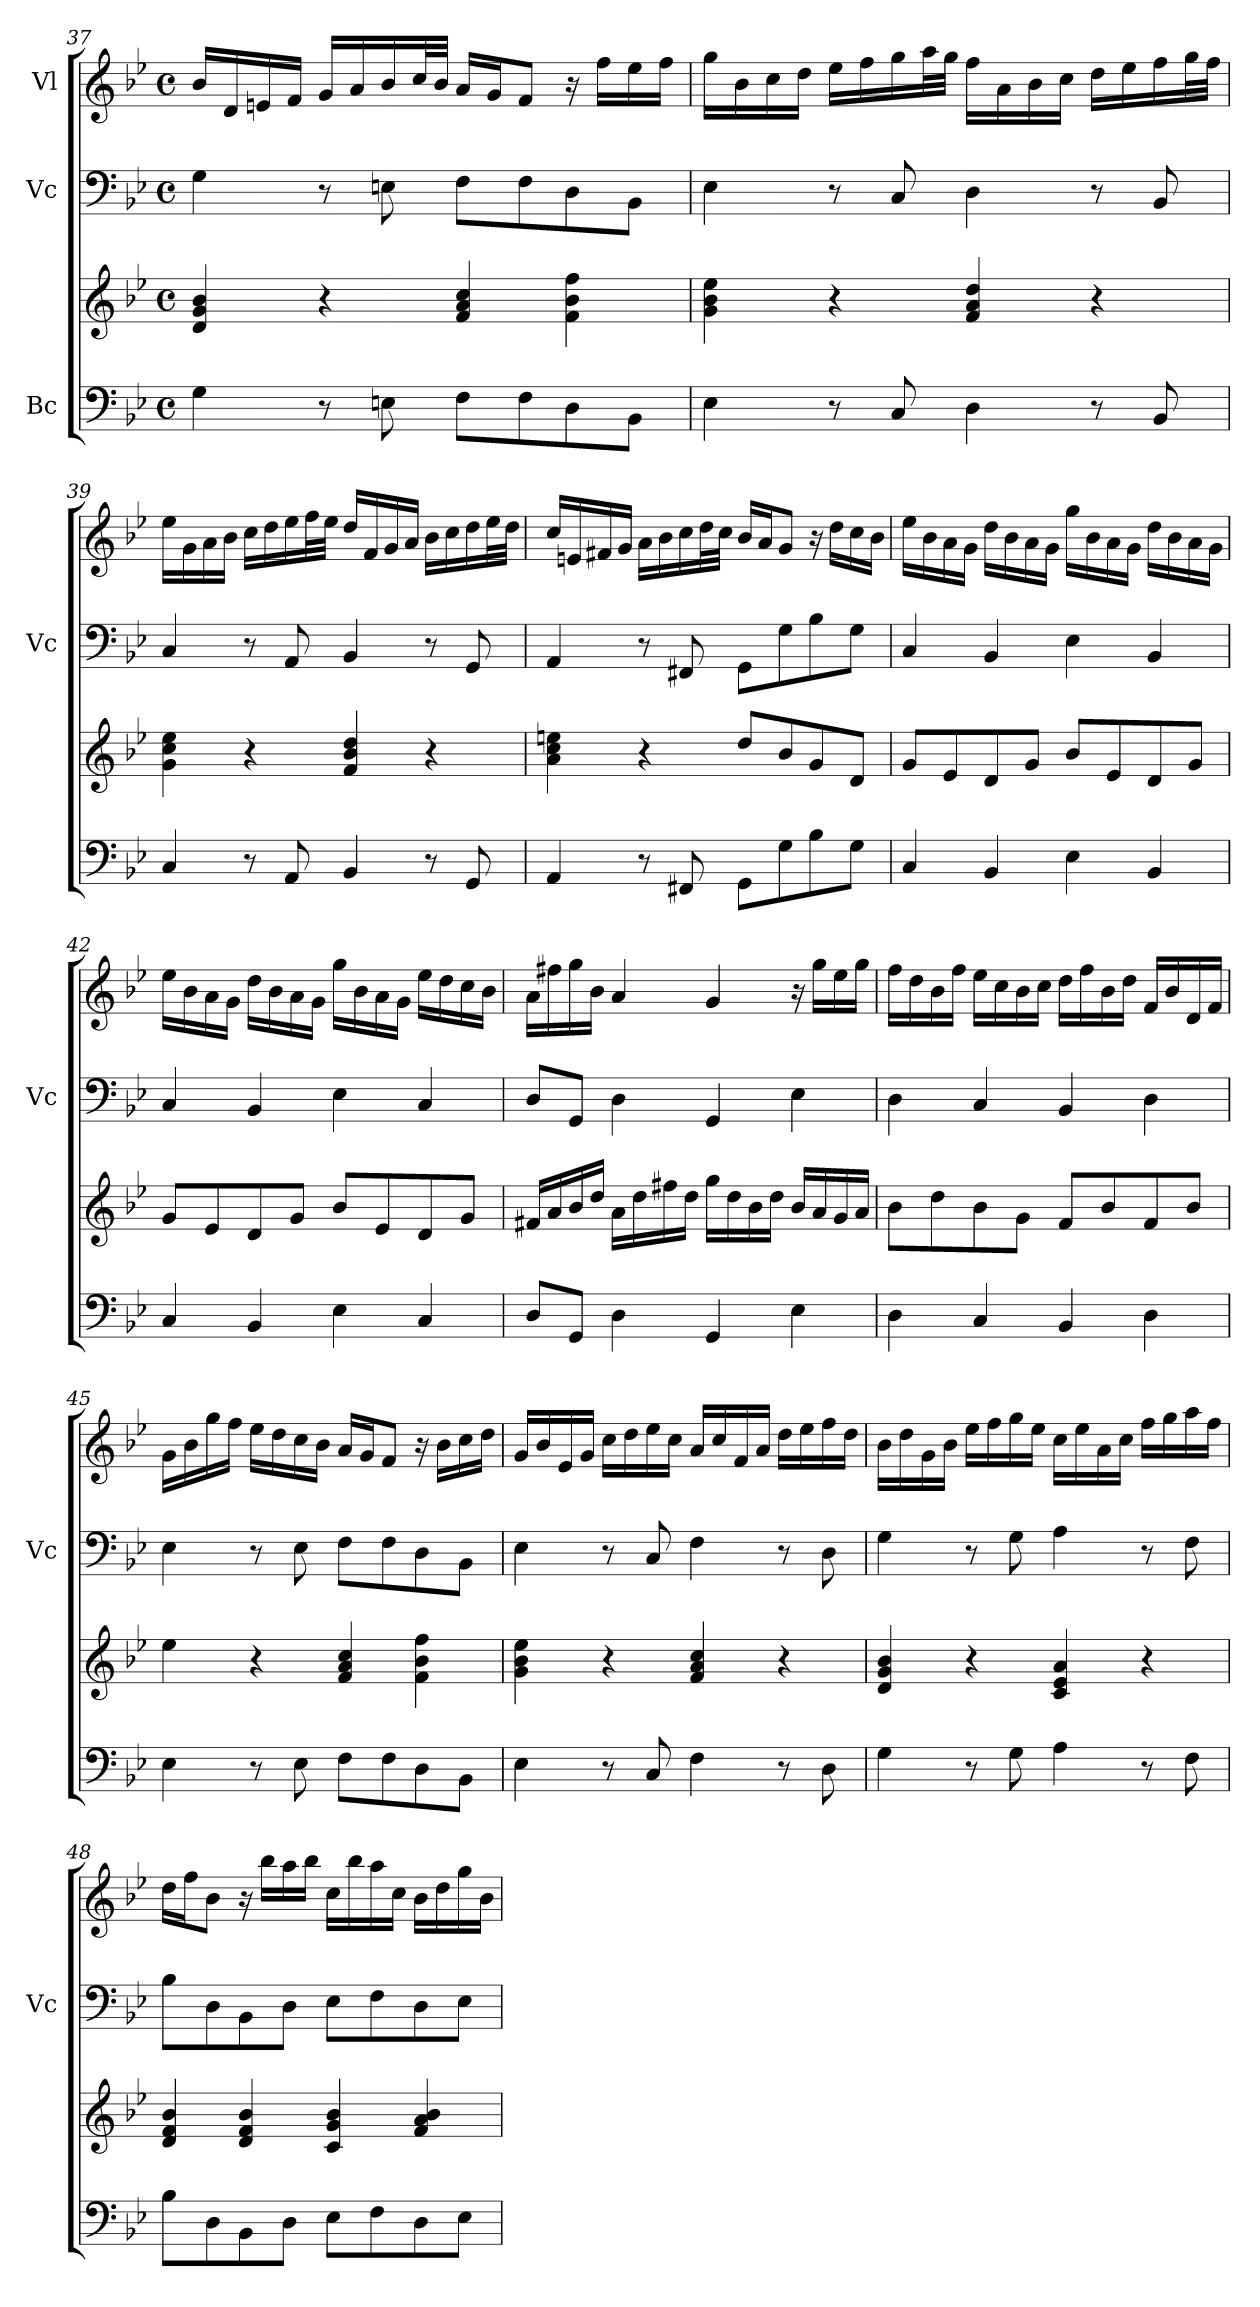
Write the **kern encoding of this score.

**kern	**kern	**kern	**kern
*part3	*part3	*part2	*part1
*staff4	*staff3	*staff2	*staff1
*I"Bc	*	*I"Vc	*I"Vl
*	*	*I'Vc	*
*clefF4	*clefG2	*clefF4	*clefG2
*k[b-e-]	*k[b-e-]	*k[b-e-]	*k[b-e-]
*M4/4	*M4/4	*M4/4	*M4/4
*met(c)	*met(c)	*met(c)	*met(c)
=37	=37	=37	=37
4G\	4d/ 4g/ 4b-/	4G\	16b-/LL
.	.	.	16d/
.	.	.	16en/
.	.	.	16f/JJ
8r	4r	8r	16g/LL
.	.	.	16a/
8En\	.	8En\	16b-/
.	.	.	32cc/L
.	.	.	32b-/JJJ
8F\L	4f/ 4a/ 4cc/	8F\L	16a/LL
.	.	.	16g/J
8F\	.	8F\	8f/J
8D\	4f\ 4b-\ 4ff\	8D\	16r
.	.	.	16ff\LL
8BB-\J	.	8BB-\J	16ee-\
.	.	.	16ff\JJ
!!LO:PB:g=z
=38	=38	=38	=38
4E-\	4g\ 4b-\ 4ee-\	4E-\	16gg\LL
.	.	.	16b-\
.	.	.	16cc\
.	.	.	16dd\JJ
8r	4r	8r	16ee-\LL
.	.	.	16ff\
8C/	.	8C/	16gg\
.	.	.	32aa\L
.	.	.	32gg\JJJ
4D\	4f/ 4a/ 4dd/	4D\	16ff\LL
.	.	.	16a\
.	.	.	16b-\
.	.	.	16cc\JJ
8r	4r	8r	16dd\LL
.	.	.	16ee-\
8BB-/	.	8BB-/	16ff\
.	.	.	32gg\L
.	.	.	32ff\JJJ
=39	=39	=39	=39
4C/	4g\ 4cc\ 4ee-\	4C/	16ee-\LL
.	.	.	16g\
.	.	.	16a\
.	.	.	16b-\JJ
8r	4r	8r	16cc\LL
.	.	.	16dd\
8AA/	.	8AA/	16ee-\
.	.	.	32ff\L
.	.	.	32ee-\JJJ
4BB-/	4f/ 4b-/ 4dd/	4BB-/	16dd/LL
.	.	.	16f/
.	.	.	16g/
.	.	.	16a/JJ
8r	4r	8r	16b-\LL
.	.	.	16cc\
8GG/	.	8GG/	16dd\
.	.	.	32ee-\L
.	.	.	32dd\JJJ
=40	=40	=40	=40
4AA/	4a\ 4cc\ 4een\	4AA/	16cc/LL
.	.	.	16en/
.	.	.	16f#X/
.	.	.	16g/JJ
8r	4r	8r	16a\LL
.	.	.	16b-\
8FF#X/	.	8FF#X/	16cc\
.	.	.	32dd\L
.	.	.	32cc\JJJ
8GG\L	8dd/L	8GG\L	16b-/LL
.	.	.	16a/J
8G\	8b-/	8G\	8g/J
8B-\	8g/	8B-\	16r
.	.	.	16dd\LL
8G\J	8d/J	8G\J	16cc\
.	.	.	16b-\JJ
!!LO:LB:g=z
=41	=41	=41	=41
4C/	8g/L	4C/	16ee-\LL
.	.	.	16b-\
.	8e-/	.	16a\
.	.	.	16g\JJ
4BB-/	8d/	4BB-/	16dd\LL
.	.	.	16b-\
.	8g/J	.	16a\
.	.	.	16g\JJ
4E-\	8b-/L	4E-\	16gg\LL
.	.	.	16b-\
.	8e-/	.	16a\
.	.	.	16g\JJ
4BB-/	8d/	4BB-/	16dd\LL
.	.	.	16b-\
.	8g/J	.	16a\
.	.	.	16g\JJ
=42	=42	=42	=42
4C/	8g/L	4C/	16ee-\LL
.	.	.	16b-\
.	8e-/	.	16a\
.	.	.	16g\JJ
4BB-/	8d/	4BB-/	16dd\LL
.	.	.	16b-\
.	8g/J	.	16a\
.	.	.	16g\JJ
4E-\	8b-/L	4E-\	16gg\LL
.	.	.	16b-\
.	8e-/	.	16a\
.	.	.	16g\JJ
4C/	8d/	4C/	16ee-\LL
.	.	.	16dd\
.	8g/J	.	16cc\
.	.	.	16b-\JJ
=43	=43	=43	=43
8D/L	16f#X/LL	8D/L	16a\LL
.	16a/	.	16ff#X\
8GG/J	16b-/	8GG/J	16gg\
.	16dd/JJ	.	16b-\JJ
4D\	16a\LL	4D\	4a/
.	16dd\	.	.
.	16ff#X\	.	.
.	16dd\JJ	.	.
4GG/	16gg\LL	4GG/	4g/
.	16dd\	.	.
.	16b-\	.	.
.	16dd\JJ	.	.
4E-\	16b-/LL	4E-\	16r
.	16a/	.	16gg\LL
.	16g/	.	16ee-\
.	16a/JJ	.	16gg\JJ
!!LO:LB:g=z
=44	=44	=44	=44
4D\	8b-\L	4D\	16ff\LL
.	.	.	16dd\
.	8dd\	.	16b-\
.	.	.	16ff\JJ
4C/	8b-\	4C/	16ee-\LL
.	.	.	16cc\
.	8g\J	.	16b-\
.	.	.	16cc\JJ
4BB-/	8f/L	4BB-/	16dd\LL
.	.	.	16ff\
.	8b-/	.	16b-\
.	.	.	16dd\JJ
4D\	8f/	4D\	16f/LL
.	.	.	16b-/
.	8b-/J	.	16d/
.	.	.	16f/JJ
=45	=45	=45	=45
4E-\	4ee-\	4E-\	16g\LL
.	.	.	16b-\
.	.	.	16gg\
.	.	.	16ff\JJ
8r	4r	8r	16ee-\LL
.	.	.	16dd\
8E-\	.	8E-\	16cc\
.	.	.	16b-\JJ
8F\L	4f/ 4a/ 4cc/	8F\L	16a/LL
.	.	.	16g/J
8F\	.	8F\	8f/J
8D\	4f\ 4b-\ 4ff\	8D\	16r
.	.	.	16b-\LL
8BB-\J	.	8BB-\J	16cc\
.	.	.	16dd\JJ
=46	=46	=46	=46
4E-\	4g\ 4b-\ 4ee-\	4E-\	16g/LL
.	.	.	16b-/
.	.	.	16e-/
.	.	.	16g/JJ
8r	4r	8r	16cc\LL
.	.	.	16dd\
8C/	.	8C/	16ee-\
.	.	.	16cc\JJ
4F\	4f/ 4a/ 4cc/	4F\	16a/LL
.	.	.	16cc/
.	.	.	16f/
.	.	.	16a/JJ
8r	4r	8r	16dd\LL
.	.	.	16ee-\
8D\	.	8D\	16ff\
.	.	.	16dd\JJ
!!LO:PB:g=z
=47	=47	=47	=47
4G\	4d/ 4g/ 4b-/	4G\	16b-\LL
.	.	.	16dd\
.	.	.	16g\
.	.	.	16b-\JJ
8r	4r	8r	16ee-\LL
.	.	.	16ff\
8G\	.	8G\	16gg\
.	.	.	16ee-\JJ
4A\	4c/ 4e-/ 4a/	4A\	16cc\LL
.	.	.	16ee-\
.	.	.	16a\
.	.	.	16cc\JJ
8r	4r	8r	16ff\LL
.	.	.	16gg\
8F\	.	8F\	16aa\
.	.	.	16ff\JJ
=48	=48	=48	=48
8B-\L	4d/ 4f/ 4b-/	8B-\L	16dd\LL
.	.	.	16ff\J
8D\	.	8D\	8b-\J
8BB-\	4d/ 4f/ 4b-/	8BB-\	16r
.	.	.	16bb-\LL
8D\J	.	8D\J	16aa\
.	.	.	16bb-\JJ
8E-\L	4c/ 4g/ 4b-/	8E-\L	16cc\LL
.	.	.	16bb-\
8F\	.	8F\	16aa\
.	.	.	16cc\JJ
8D\	4f/ 4a/ 4b-/	8D\	16b-\LL
.	.	.	16dd\
8E-\J	.	8E-\J	16gg\
.	.	.	16b-\JJ
=	=	=	=
*-	*-	*-	*-
